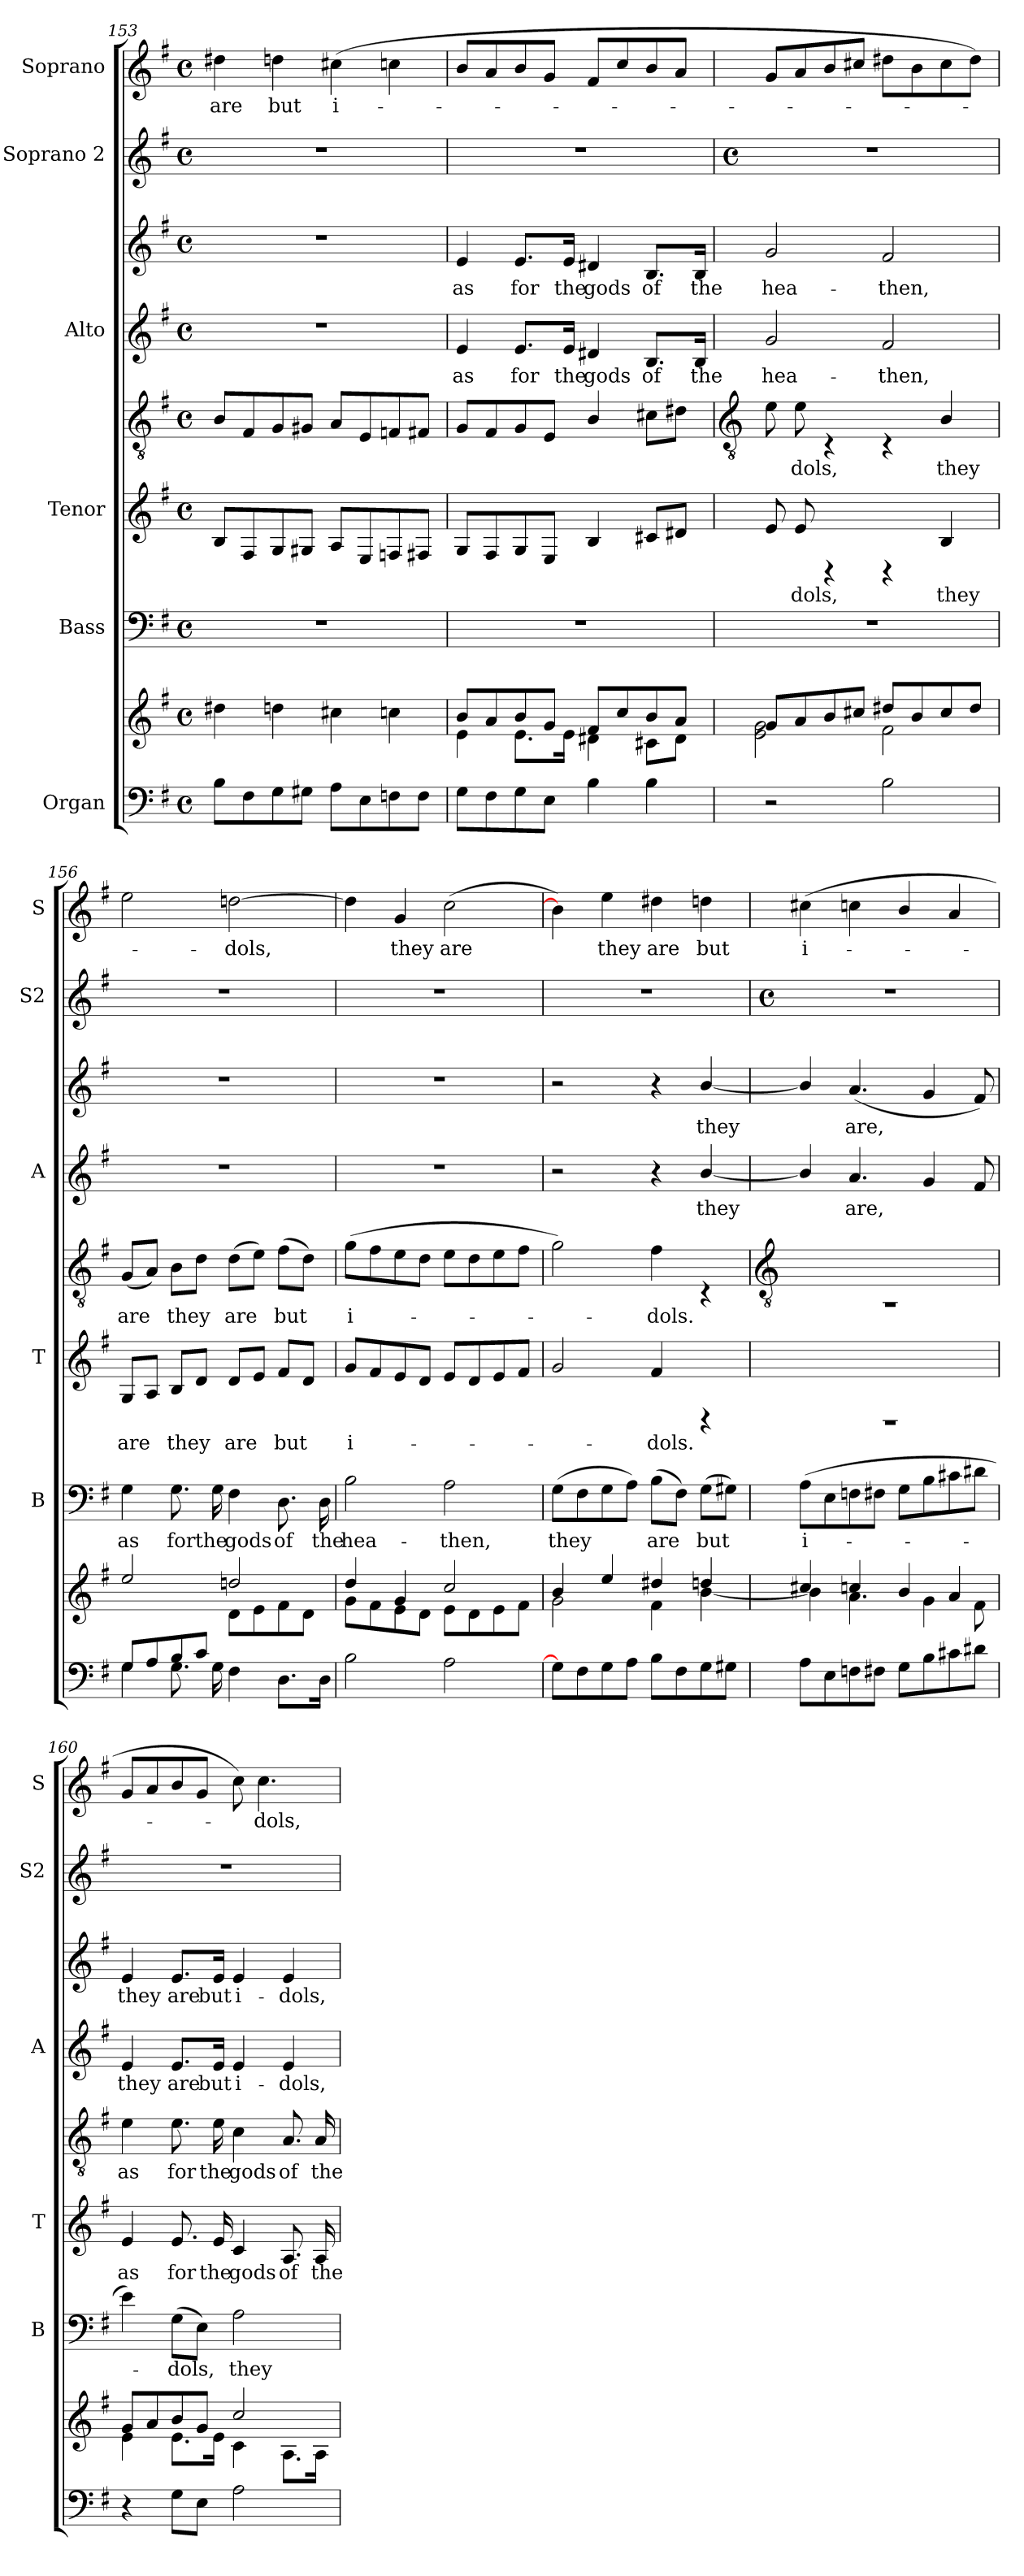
**kern	**kern	**kern	**text	**kern	**text	**kern	**text	**kern	**text	**kern	**text	**kern	**kern	**text
*part6	*part6	*part5	*part5	*part4	*part4	*part4	*part4	*part3	*part3	*part3	*part3	*part2	*part1	*part1
*staff9	*staff8	*staff7	*staff7	*staff6	*staff6	*staff5	*staff5	*staff4	*staff4	*staff3	*staff3	*staff2	*staff1	*staff1
*I"Organ	*	*I"Bass	*	*I"Tenor	*	*	*	*I"Alto	*	*	*	*I"Soprano 2	*I"Soprano	*
*	*	*I'B	*	*I'T	*	*	*	*I'A	*	*	*	*I'S2	*I'S	*
*clefF4	*clefG2	*clefF4	*	*	*	*clefGv2	*	*clefG2	*	*clefG2	*	*clefG2	*clefG2	*
*k[f#]	*k[f#]	*k[f#]	*	*k[f#]	*	*k[f#]	*	*k[f#]	*	*k[f#]	*	*k[f#]	*k[f#]	*
*G:	*G:	*G:	*	*G:	*	*G:	*	*G:	*	*G:	*	*G:	*G:	*
*M4/4	*M4/4	*M4/4	*	*M4/4	*	*M4/4	*	*M4/4	*	*M4/4	*	*M4/4	*M4/4	*
*met(c)	*met(c)	*met(c)	*	*met(c)	*	*met(c)	*	*met(c)	*	*met(c)	*	*met(c)	*met(c)	*
=153	=153	=153	=153	=153	=153	=153	=153	=153	=153	=153	=153	=153	=153	=153
*	*^	*	*	*	*	*	*	*	*	*	*	*	*	*
!	!	!	!	!	!	!	!	!	!	!	!	!	!	!	!LO:LY:b
8BL	4dd#X\	2ryy	1r	.	8BL	.	8BL	.	1r	.	1r	.	1r	4dd#X	are
8F#	.	.	.	.	8F#	.	8F#	.	.	.	.	.	.	.	.
!	!	!	!	!	!	!	!	!	!	!	!	!	!	!	!LO:LY:b
8G	4ddn\	.	.	.	8G	.	8G	.	.	.	.	.	.	4ddn	but
8G#XJ	.	.	.	.	8G#XJ	.	8G#XJ	.	.	.	.	.	.	.	.
!	!	!	!	!	!	!	!	!	!	!	!	!	!	!	!LO:LY:b
8AL	4cc#X\	2ryy	.	.	8AL	.	8AL	.	.	.	.	.	.	(>4cc#X	i-
8E	.	.	.	.	8E	.	8E	.	.	.	.	.	.	.	.
8Fn	4ccn\	.	.	.	8Fn	.	8Fn	.	.	.	.	.	.	4ccn	.
8FJ	.	.	.	.	8F#XJ	.	8F#XJ	.	.	.	.	.	.	.	.
=154	=154	=154	=154	=154	=154	=154	=154	=154	=154	=154	=154	=154	=154	=154	=154
!	!	!	!	!	!	!	!	!	!	!LO:LY:b	!	!LO:LY:b	!	!	!
8G\L	8b/L	4e\	1r	.	8GL	.	8GL	.	4e	as	4e	as	1r	8bL	.
8F#\	8a/	.	.	.	8F#	.	8F#	.	.	.	.	.	.	8a	.
!	!	!	!	!	!	!	!	!	!	!LO:LY:b	!	!LO:LY:b	!	!	!
8G\	8b/	8.e\L	.	.	8G	.	8G	.	8.e/L	for	8.e/L	for	.	8b	.
8E\J	8g/J	.	.	.	8EJ	.	8EJ	.	.	.	.	.	.	8gJ	.
!	!	!	!	!	!	!	!	!	!	!LO:LY:b	!	!LO:LY:b	!	!	!
.	.	16e\J	.	.	.	.	.	.	16e/Jk	the	16e/Jk	the	.	.	.
!	!	!	!	!	!	!	!	!	!	!LO:LY:b	!	!LO:LY:b	!	!	!
4B\	8f#/L	4d#X\	.	.	4B/	.	4B/	.	4d#X	gods	4d#X	gods	.	8f#L	.
.	8cc/	.	.	.	.	.	.	.	.	.	.	.	.	8cc	.
!	!	!	!	!	!	!	!	!	!	!LO:LY:b	!	!LO:LY:b	!	!	!
4B\	8b/	8c#X\L	.	.	8c#XL	.	8c#XL	.	8.B/L	of	8.B/L	of	.	8b	.
.	8a/J	8d#\J	.	.	8d#XJ	.	8d#XJ	.	.	.	.	.	.	8aJ	.
!	!	!	!	!	!	!	!	!	!	!LO:LY:b	!	!LO:LY:b	!	!	!
.	.	.	.	.	.	.	.	.	16B/Jk	the	16B/Jk	the	.	.	.
!!LO:LB:g=z
=155	=155	=155	=155	=155	=155	=155	=155	=155	=155	=155	=155	=155	=155	=155	=155
*	*	*	*	*	*	*	*clefGv2	*	*	*	*	*	*	*	*
*	*	*	*	*	*	*	*	*	*	*	*	*	*M4/4	*	*
*	*	*	*	*	*	*	*	*	*	*	*	*	*met(c)	*	*
!	!	!	!	!	!	!	!	!	!	!LO:LY:b	!	!LO:LY:b	!	!	!
2r	8g/L	2e\ 2g\	1r	.	8e	.	8e	.	2g	hea-	2g	hea-	1r	8gL	.
!	!	!	!	!	!	!LO:LY:b	!	!LO:LY:b	!	!	!	!	!	!	!
.	8a/	.	.	.	8e	dols,	8e	dols,	.	.	.	.	.	8a	.
.	8b/	.	.	.	4rBB	.	4rBB	.	.	.	.	.	.	8b	.
.	8cc#X/J	.	.	.	.	.	.	.	.	.	.	.	.	8cc#XJ	.
!	!	!	!	!	!	!	!	!	!	!LO:LY:b	!	!LO:LY:b	!	!	!
2B	8dd#X/L	2f#\	.	.	4rBB	.	4rBB	.	2f#	-then,	2f#	-then,	.	8dd#XL	.
.	8b/	.	.	.	.	.	.	.	.	.	.	.	.	8b	.
!	!	!	!	!	!	!LO:LY:b	!	!LO:LY:b	!	!	!	!	!	!	!
.	8cc#/	.	.	.	4B/	they	4B/	they	.	.	.	.	.	8cc#	.
.	8dd#/J	.	.	.	.	.	.	.	.	.	.	.	.	8dd#J)	.
=156	=156	=156	=156	=156	=156	=156	=156	=156	=156	=156	=156	=156	=156	=156	=156
*^	*	*	*	*	*	*	*	*	*	*	*	*	*	*	*
!	!	!	!	!	!LO:LY:b	!	!LO:LY:b	!	!LO:LY:b	!	!	!	!	!	!	!
8G/L	4G	2ee/	2ryy	4G	as	8GL	are	(<8GL	are	1r	.	1r	.	1r	2ee	.
8A/	.	.	.	.	.	8AJ	.	8AJ)	.	.	.	.	.	.	.	.
!	!	!	!	!	!LO:LY:b	!	!LO:LY:b	!	!LO:LY:b	!	!	!	!	!	!	!
8B/	8.G	.	.	8.G	for	8BL	they	8BL	they	.	.	.	.	.	.	.
8c/J	.	.	.	.	.	8dJ	.	8dJ	.	.	.	.	.	.	.	.
!	!	!	!	!	!LO:LY:b	!	!	!	!	!	!	!	!	!	!	!
.	16G	.	.	16G	the	.	.	.	.	.	.	.	.	.	.	.
!	!	!	!	!	!LO:LY:b	!	!LO:LY:b	!	!LO:LY:b	!	!	!	!	!	!	!LO:LY:b
2ryy	4F#\	2ddn/	8d\L	4F#	gods	8dL	are	(>8dL	are	.	.	.	.	.	[2ddn	dols,
.	.	.	8e\	.	.	8eJ	.	8eJ)	.	.	.	.	.	.	.	.
!	!	!	!	!	!LO:LY:b	!	!LO:LY:b	!	!LO:LY:b	!	!	!	!	!	!	!
.	8.D\L	.	8f#\	8.D	of	8f#L	but	(>8f#L	but	.	.	.	.	.	.	.
.	.	.	8d\J	.	.	8dJ	.	8dJ)	.	.	.	.	.	.	.	.
!	!	!	!	!	!LO:LY:b	!	!	!	!	!	!	!	!	!	!	!
.	16D\J	.	.	16D	the	.	.	.	.	.	.	.	.	.	.	.
=157	=157	=157	=157	=157	=157	=157	=157	=157	=157	=157	=157	=157	=157	=157	=157	=157
!	!	!	!	!	!LO:LY:b	!	!LO:LY:b	!	!LO:LY:b	!	!	!	!	!	!	!
*v	*v	*	*	*	*	*	*	*	*	*	*	*	*	*	*	*
2B\	4dd/	8g\L	2B	hea-	8gL	i-	(>8gL	i-	1r	.	1r	.	1r	4dd]	.
.	.	8f#\	.	.	8f#	.	8f#	.	.	.	.	.	.	.	.
!	!	!	!	!	!	!	!	!	!	!	!	!	!	!	!LO:LY:b
.	4g/	8e\	.	.	8e	.	8e	.	.	.	.	.	.	4g	they
.	.	8d\J	.	.	8dJ	.	8dJ	.	.	.	.	.	.	.	.
!	!	!	!	!LO:LY:b	!	!	!	!	!	!	!	!	!	!	!LO:LY:b
2A\	2cc/	8e\L	2A	-then,	8eL	.	8eL	.	.	.	.	.	.	(>2cc	are
.	.	8d\	.	.	8d	.	8d	.	.	.	.	.	.	.	.
.	.	8e\	.	.	8e	.	8e	.	.	.	.	.	.	.	.
.	.	8f#\J	.	.	8f#J	.	8f#J	.	.	.	.	.	.	.	.
=158	=158	=158	=158	=158	=158	=158	=158	=158	=158	=158	=158	=158	=158	=158	=158
!	!	!	!	!LO:LY:b	!	!	!	!	!	!	!	!	!	!	!
8GL]	4b/	2g\	(>8GL	they	2g	.	2g)	.	2r	.	2r	.	1r	4b\])	.
8F#	.	.	8F#	.	.	.	.	.	.	.	.	.	.	.	.
!	!	!	!	!	!	!	!	!	!	!	!	!	!	!	!LO:LY:b
8G	4ee/	.	8G	.	.	.	.	.	.	.	.	.	.	4ee	they
8AJ	.	.	8AJ)	.	.	.	.	.	.	.	.	.	.	.	.
!	!	!	!	!LO:LY:b	!	!LO:LY:b	!	!LO:LY:b	!	!	!	!	!	!	!LO:LY:b
8BL	4dd#X/	4f#\	(>8BL	are	4f#	dols.	4f#	dols.	4r	.	4r	.	.	4dd#X	are
8F#	.	.	8F#J)	.	.	.	.	.	.	.	.	.	.	.	.
!	!	!	!	!LO:LY:b	!	!	!	!	!	!LO:LY:b	!	!LO:LY:b	!	!	!LO:LY:b
8G	4ddn/	[4b\	(>8GL	but	4rBB	.	4rBB	.	[4b/	they	[4b/	they	.	4ddn	but
8G#XJ	.	.	8G#XJ)	.	.	.	.	.	.	.	.	.	.	.	.
!!LO:LB:g=z
=159	=159	=159	=159	=159	=159	=159	=159	=159	=159	=159	=159	=159	=159	=159	=159
*	*	*	*	*	*	*	*clefGv2	*	*	*	*	*	*	*	*
*	*	*	*	*	*	*	*	*	*	*	*	*	*M4/4	*	*
*	*	*	*	*	*	*	*	*	*	*	*	*	*met(c)	*	*
!	!	!	!	!LO:LY:b	!	!	!	!	!	!	!	!	!	!	!LO:LY:b
8AL	4cc#X/	4b\]	(>8AL	i-	1rBB	.	1rBB	.	4b/]	.	4b/]	.	1r	(>4cc#X	i-
8E	.	.	8E	.	.	.	.	.	.	.	.	.	.	.	.
!	!	!	!	!	!	!	!	!	!	!LO:LY:b	!	!LO:LY:b	!	!	!
8Fn	4ccn/	4.a\	8Fn	.	.	.	.	.	4.a	are,	(<4.a	are,	.	4ccn	.
8F#XJ	.	.	8F#XJ	.	.	.	.	.	.	.	.	.	.	.	.
8GL	4b/	.	8GL	.	.	.	.	.	.	.	.	.	.	4b/	.
8B	.	4g\	8B	.	.	.	.	.	4g	.	4g	.	.	.	.
8c#X	4a/	.	8c#X	.	.	.	.	.	.	.	.	.	.	4a	.
8d#XJ	.	8f#\	8d#XJ	.	.	.	.	.	8f#	.	8f#)	.	.	.	.
=160	=160	=160	=160	=160	=160	=160	=160	=160	=160	=160	=160	=160	=160	=160	=160
!	!	!	!	!	!	!LO:LY:b	!	!LO:LY:b	!	!LO:LY:b	!	!LO:LY:b	!	!	!
4r	8g/L	4e\	4e)	.	4e	as	4e	as	4e	they	4e	they	1r	8gL	.
.	8a/	.	.	.	.	.	.	.	.	.	.	.	.	8a	.
!	!	!	!	!LO:LY:b	!	!LO:LY:b	!	!LO:LY:b	!	!LO:LY:b	!	!LO:LY:b	!	!	!
8GL	8b/	8.e\L	(>8GL	dols,	8.e	for	8.e	for	8.e/L	are	8.e/L	are	.	8b	.
8EJ	8g/J	.	8EJ)	.	.	.	.	.	.	.	.	.	.	8gJ	.
!	!	!	!	!	!	!LO:LY:b	!	!LO:LY:b	!	!LO:LY:b	!	!LO:LY:b	!	!	!
.	.	16e\J	.	.	16e	the	16e	the	16e/Jk	but	16e/Jk	but	.	.	.
!	!	!	!	!LO:LY:b	!	!LO:LY:b	!	!LO:LY:b	!	!LO:LY:b	!	!LO:LY:b	!	!	!
2A	2cc/	4c\	2A	they	4c	gods	4c	gods	4e	i-	4e	i-	.	8cc)	.
!	!	!	!	!	!	!	!	!	!	!	!	!	!	!	!LO:LY:b
.	.	.	.	.	.	.	.	.	.	.	.	.	.	4.cc	dols,
!	!	!	!	!	!	!LO:LY:b	!	!LO:LY:b	!	!LO:LY:b	!	!LO:LY:b	!	!	!
.	.	8.A\L	.	.	8.A	of	8.A	of	4e	-dols,	4e	-dols,	.	.	.
!	!	!	!	!	!	!LO:LY:b	!	!LO:LY:b	!	!	!	!	!	!	!
.	.	16A\J	.	.	16A	the	16A	the	.	.	.	.	.	.	.
*	*v	*v	*	*	*	*	*	*	*	*	*	*	*	*	*
=	=	=	=	=	=	=	=	=	=	=	=	=	=	=
*-	*-	*-	*-	*-	*-	*-	*-	*-	*-	*-	*-	*-	*-	*-
